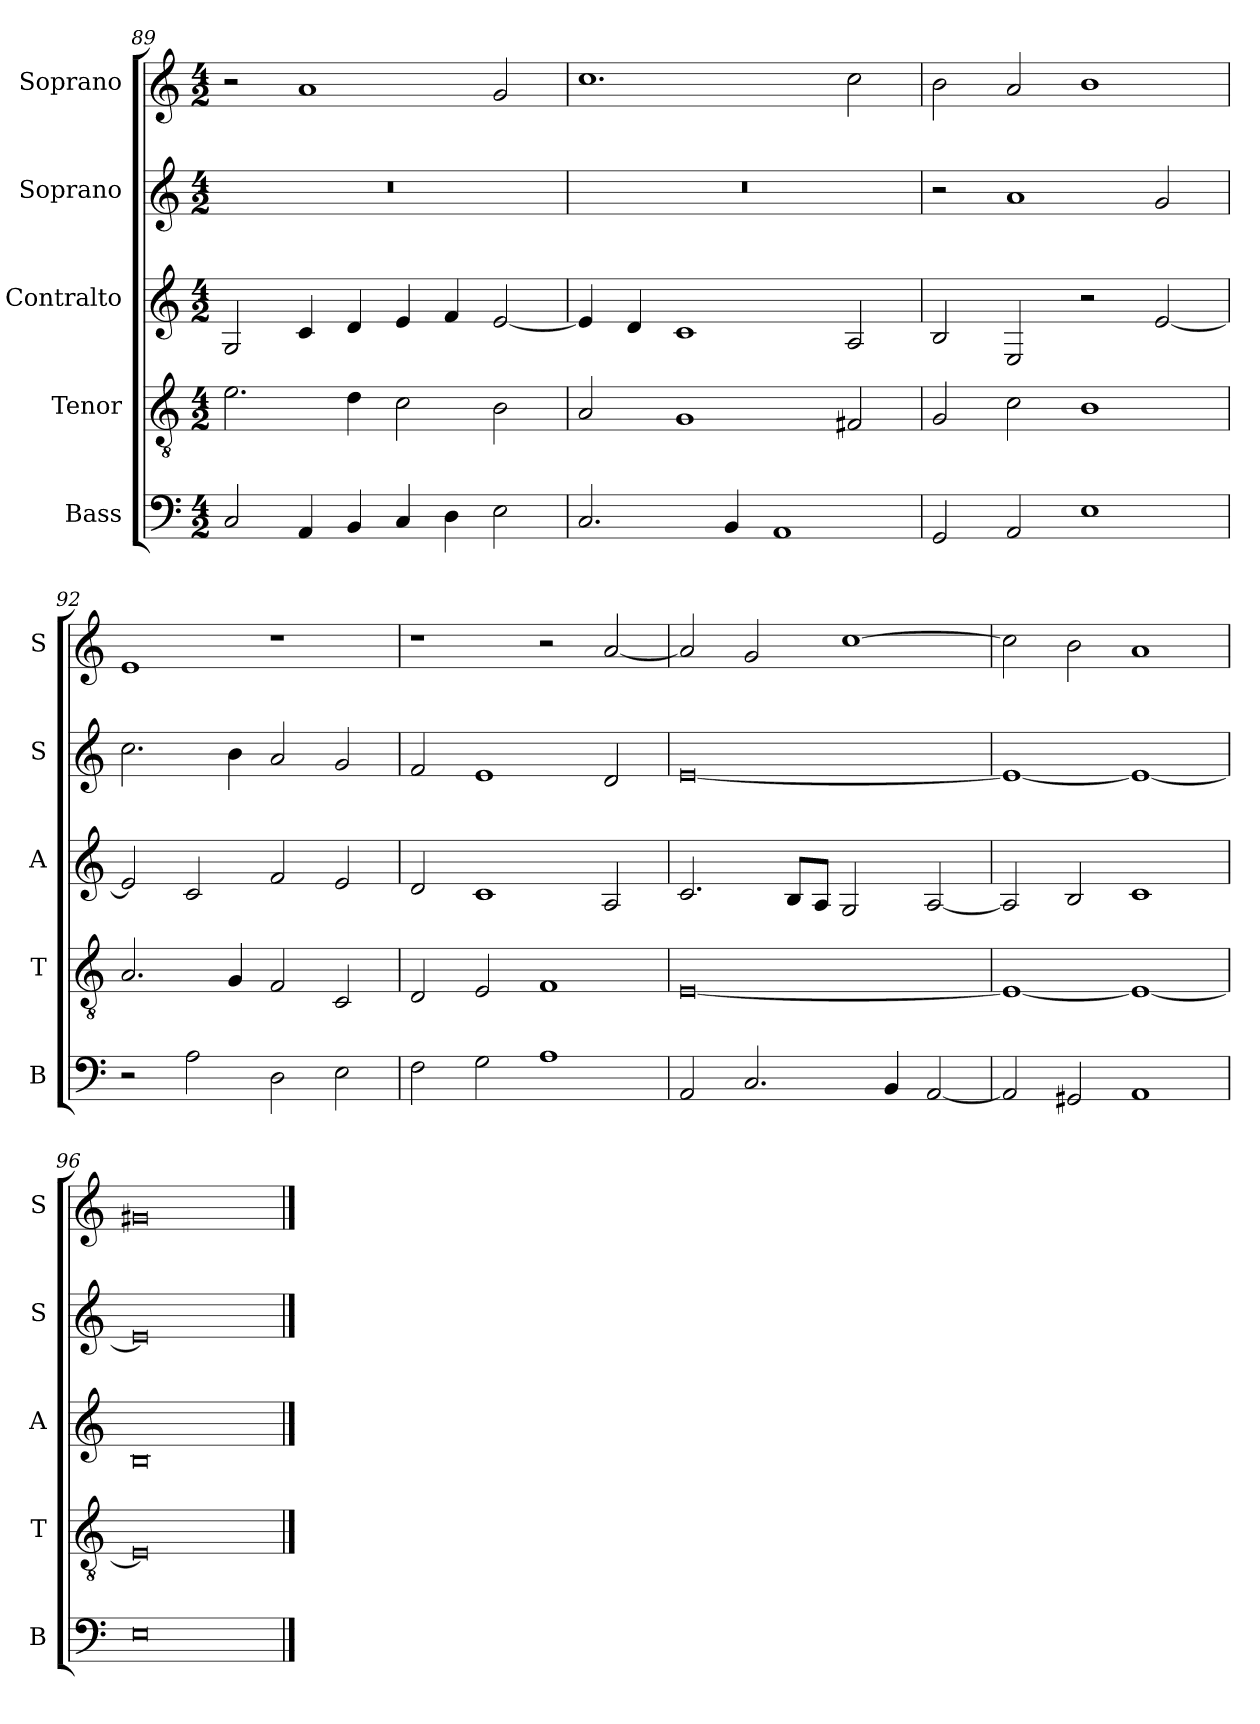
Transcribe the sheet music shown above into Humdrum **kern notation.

**kern	**kern	**kern	**kern	**kern
*part5	*part4	*part3	*part2	*part1
*staff5	*staff4	*staff3	*staff2	*staff1
*I"Bass	*I"Tenor	*I"Contralto	*I"Soprano	*I"Soprano
*I'B	*I'T	*I'A	*I'S	*I'S
*clefF4	*clefGv2	*clefG2	*clefG2	*clefG2
*k[]	*k[]	*k[]	*k[]	*k[]
*E:phr	*E:phr	*E:phr	*E:phr	*E:phr
*M4/2	*M4/2	*M4/2	*M4/2	*M4/2
=89	=89	=89	=89	=89
2C	2.e	2G	0r	2r
4AA	.	4c	.	1a
4BB	4d	4d	.	.
4C	2c	4e	.	.
4D	.	4f	.	.
2E	2B	[2e	.	2g
=90	=90	=90	=90	=90
2.C	2A	4e]	0r	1.cc
.	.	4d	.	.
.	1G	1c	.	.
4BB	.	.	.	.
1AA	.	.	.	.
.	2F#X	2A	.	2cc
=91	=91	=91	=91	=91
2GG	2G	2B	2r	2b
2AA	2c	2E	1a	2a
1E	1B	2r	.	1b
.	.	[2e	2g	.
=92	=92	=92	=92	=92
2r	2.A	2e]	2.cc	1e
2A	.	2c	.	.
.	4G	.	4b	.
2D	2F	2f	2a	1r
2E	2C	2e	2g	.
=93	=93	=93	=93	=93
2F	2D	2d	2f	1r
2G	2E	1c	1e	.
1A	1F	.	.	2r
.	.	2A	2d	[2a
=94	=94	=94	=94	=94
2AA	[0E	2.c	[0e	2a]
2.C	.	.	.	2g
.	.	8B/L	.	.
.	.	8A/J	.	.
.	.	2G	.	[1cc
4BB	.	.	.	.
[2AA	.	[2A	.	.
=95	=95	=95	=95	=95
2AA]	1E_	2A]	1e_	2cc]
2GG#X	.	2B	.	2b
1AA	1E_	1c	1e_	1a
=96	=96	=96	=96	=96
0E	0E]	0B	0e]	0g#X
==	==	==	==	==
*-	*-	*-	*-	*-
